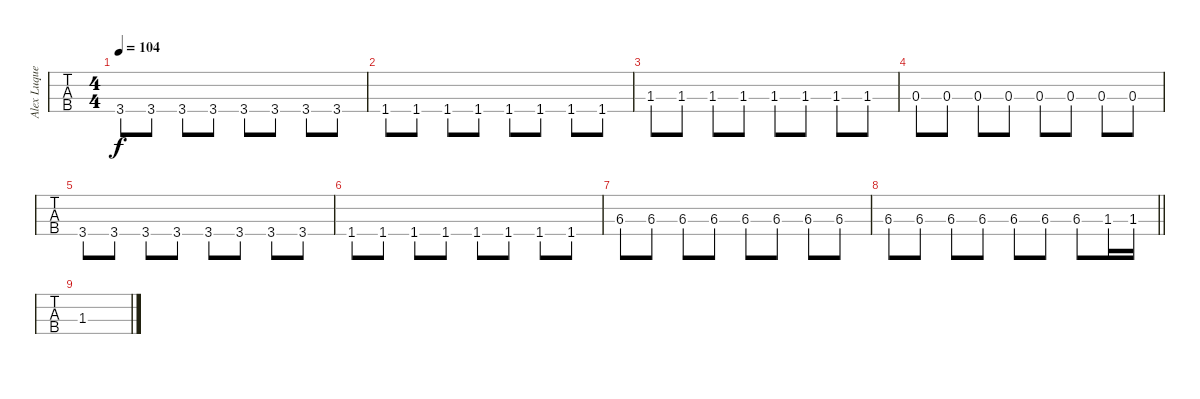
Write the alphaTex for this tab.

\track ("Alex Luque " "Alex Luque") {instrument electricbassfinger}
\staff {tabs}
\tuning (G2 D2 A1 E1) {hide}
\ts (4 4)
\tempo 104
\clef f4
\ks c
3.4.8{dy f} 3.4.8 3.4.8 3.4.8 3.4.8 3.4.8 3.4.8 3.4.8 |
1.4.8 1.4.8 1.4.8 1.4.8 1.4.8 1.4.8 1.4.8 1.4.8 |
1.3.8 1.3.8 1.3.8 1.3.8 1.3.8 1.3.8 1.3.8 1.3.8 |
0.3.8 0.3.8 0.3.8 0.3.8 0.3.8 0.3.8 0.3.8 0.3.8 |
3.4.8 3.4.8 3.4.8 3.4.8 3.4.8 3.4.8 3.4.8 3.4.8 |
1.4.8 1.4.8 1.4.8 1.4.8 1.4.8 1.4.8 1.4.8 1.4.8 |
6.3.8 6.3.8 6.3.8 6.3.8 6.3.8 6.3.8 6.3.8 6.3.8 |
\barLineRight lightlight
6.3.8 6.3.8 6.3.8 6.3.8 6.3.8 6.3.8 6.3.8 1.3.16 1.3.16 |
1.3.1
